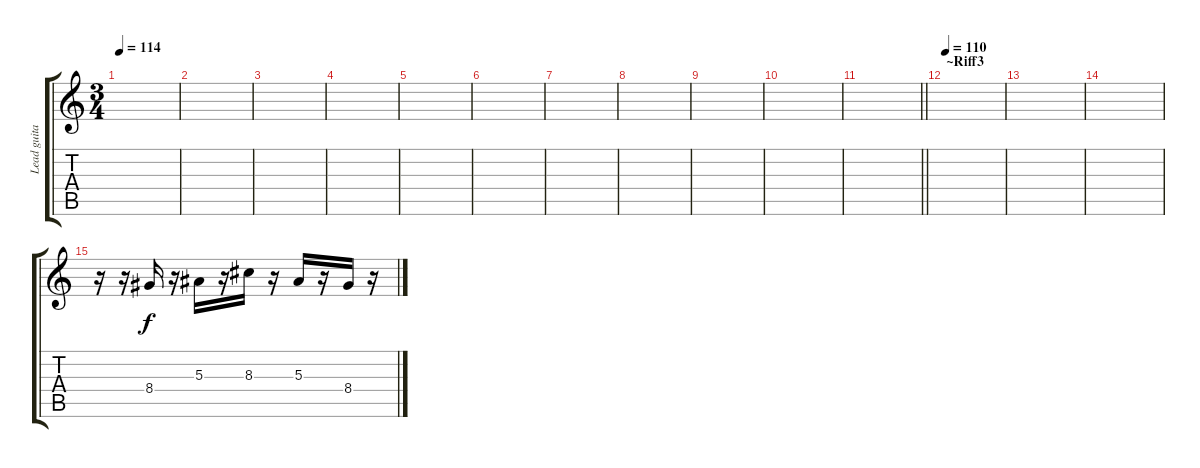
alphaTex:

\track ("Lead guitar 2" "Lead guita") {instrument overdrivenguitar}
\staff {score tabs}
\tuning (D4 A3 F3 C3 G2 D2) {hide}
\ts (3 4)
\tempo 114
\clef g2
\ks c
|
|
|
|
|
|
|
|
|
|
\barLineRight lightlight
|
\section ("" "~Riff3")
\tempo 110
|
|
|
r.16 r.16 8.4.16 r.16 5.3.16 r.16 8.3.16 r.16 5.3.16 r.16 8.4.16 r.16
